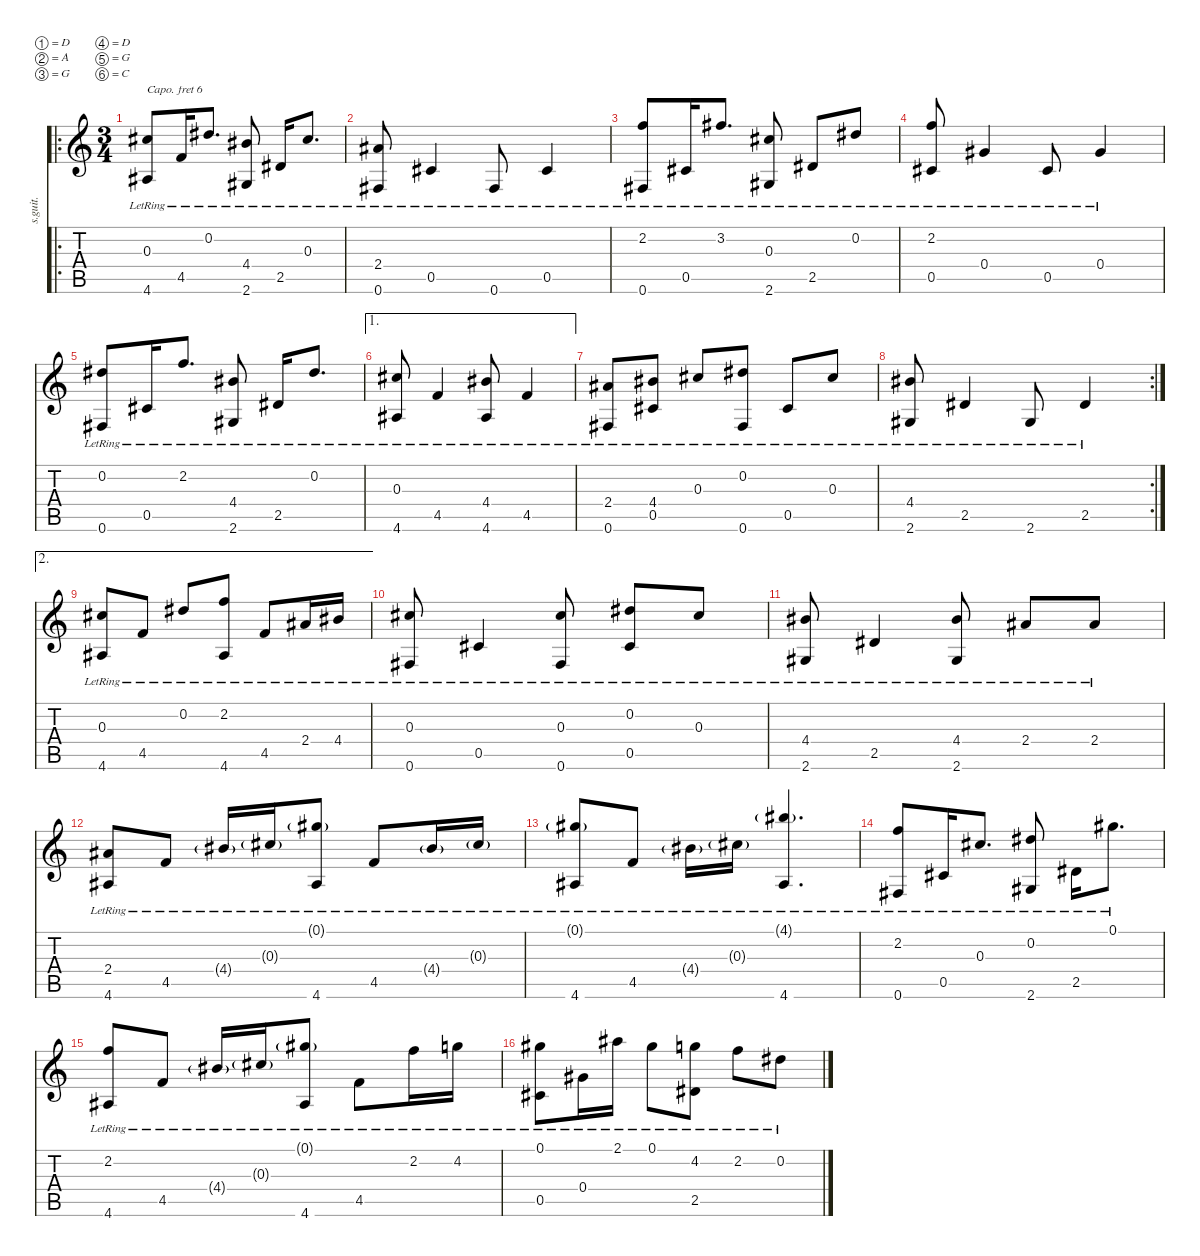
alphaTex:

\defaultSystemsLayout 4
\hideDynamics
\bracketExtendMode nobrackets
\track ("Track 1" "s.guit.") {instrument acousticguitarsteel}
\staff {score tabs}
\capo 6
\tuning (D4 A3 G3 D3 G2 C2)
\ro
\ts (3 4)
\beaming (8 2 2 2 2)
\tempo (85 hide)
\clef g2
\ks c
(0.3{lr} 4.6{lr}).8{dy f instrument acousticguitarsteel} 4.5{lr}.16 0.2{lr}.8{d} (4.4{lr acc #} 2.6{lr}).8 2.5{lr}.16 0.3{lr}.8{d} |
(2.4{lr} 0.6{lr}).8 0.5{lr}.4 0.6{lr}.8 0.5{lr}.4 |
(2.2{lr} 0.6{lr}).8 0.5{lr}.16 3.2{lr}.8{d} (0.3{lr} 2.6{lr}).8 2.5{lr}.8 0.2{lr}.8 |
(2.2{lr} 0.5{lr}).8 0.4{lr}.4 0.5{lr}.8 0.4{lr}.4 |
(0.2{lr} 0.6{lr}).8 0.5{lr}.16 2.2{lr}.8{d} (4.4{lr acc #} 2.6{lr}).8 2.5{lr}.16 0.2{lr}.8{d} |
\ae 1
(0.3{lr} 4.6{lr}).8 4.5{lr}.4 (4.4{lr acc #} 4.6{lr}).8 4.5{lr}.4 |
(2.4{lr} 0.6{lr}).8 (4.4{lr acc #} 0.5{lr}).8 0.3{lr}.8 (0.2{lr} 0.6{lr}).8 0.5{lr}.8 0.3{lr}.8 |
\rc 2
(4.4{lr acc #} 2.6{lr}).8 2.5{lr}.4 2.6{lr}.8 2.5{lr}.4 |
\ae 2
(0.3{lr} 4.6{lr}).8 4.5{lr}.8 0.2{lr}.8 (2.2{lr} 4.6{lr}).8 4.5{lr}.8 2.4{lr}.16 4.4{lr acc #}.16 |
(0.3{lr} 0.6{lr}).8 0.5{lr}.4 (0.3{lr} 0.6{lr}).8 (0.2{lr} 0.5{lr}).8 0.3{lr}.8 |
(4.4{lr acc #} 2.6{lr}).8 2.5{lr}.4 (4.4{lr acc #} 2.6{lr}).8 2.4{lr}.8 2.4{lr}.8 |
(2.4{lr} 4.6{lr}).8 4.5{lr}.8 4.4{g lr acc #}.16{dy mp} 0.3{g lr}.16 (0.1{g lr} 4.6{lr}).8 4.5{lr}.8{dy f} 4.4{g lr acc #}.16{dy mp} 0.3{g lr}.16 |
(0.1{g lr} 4.6{lr}).8 4.5{lr}.8{dy f} 4.4{g lr acc #}.16{dy mp} 0.3{g lr}.16 (4.1{g lr acc #} 4.6{lr}).4{d} |
(2.2{lr} 0.6{lr}).8{dy f} 0.5{lr}.16 0.3{lr}.8{d} (0.2{lr} 2.6{lr}).8 2.5{lr}.16 0.1{lr}.8{d} |
(2.2{lr} 4.6{lr}).8 4.5{lr}.8 4.4{g lr acc #}.16{dy mp} 0.3{g lr}.16 (0.1{g lr} 4.6{lr}).8 4.5{lr}.8{dy f} 2.2{lr}.16 4.2{lr acc #}.16 |
(0.1{lr} 0.5{lr}).8 0.4{lr}.16 2.1{lr}.16 0.1{lr}.8 (4.2{lr acc #} 2.5{lr}).8 2.2{lr}.8 0.2{lr}.8
